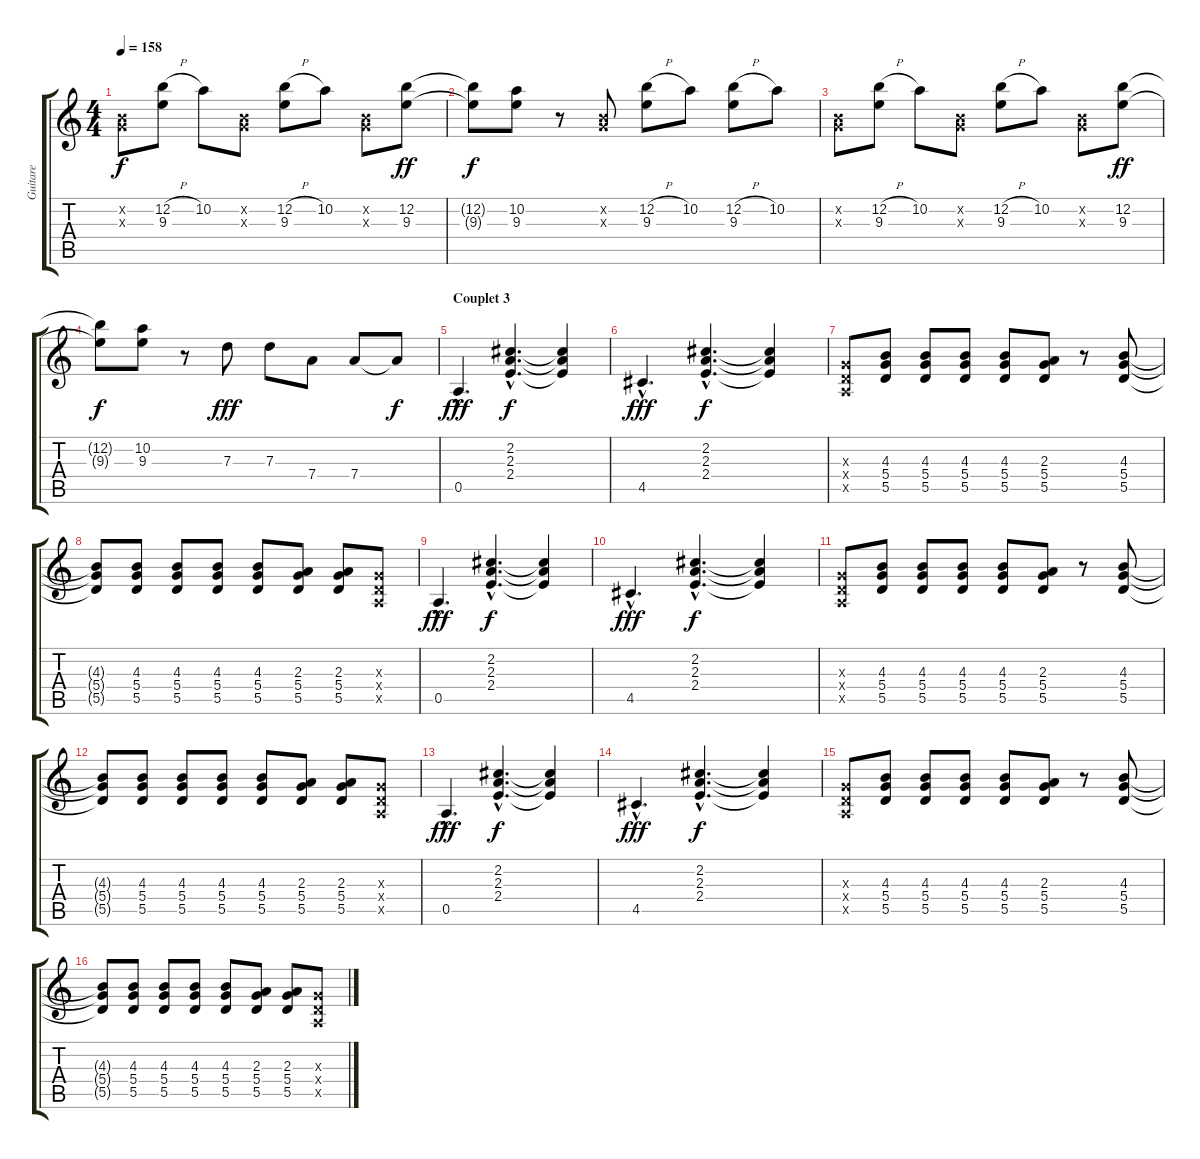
\track ("Guitare" "Guitare") {instrument overdrivenguitar}
\staff {score tabs}
\tuning (E4 B3 G3 D3 A2 E2) {hide}
\ts (4 4)
\tempo 158
\clef g2
\ks c
(0.2{x} 0.3{x}).8{dy f} (12.2{h} 9.3).8 10.2.8 (0.2{x} 0.3{x}).8 (12.2{h} 9.3).8 10.2.8 (0.2{x} 0.3{x}).8 (12.2 9.3).8{dy ff} |
(12.2{t} 9.3{t}).8{dy f} (10.2 9.3).8 r.8 (0.2{x} 0.3{x}).8 (12.2{h} 9.3).8 10.2.8 (12.2{h} 9.3).8 10.2.8 |
(0.2{x} 0.3{x}).8 (12.2{h} 9.3).8 10.2.8 (0.2{x} 0.3{x}).8 (12.2{h} 9.3).8 10.2.8 (0.2{x} 0.3{x}).8 (12.2 9.3).8{dy ff} |
(12.2{t} 9.3{t}).8{dy f} (10.2 9.3).8 r.8 7.3.8{dy fff} 7.3.8 7.4.8 7.4.8 7.4{t}.8{dy f} |
\section ("" "Couplet 3")
0.5{hac}.4{d dy fff} (2.2{hac} 2.3{hac} 2.4{hac}).4{d dy f} (2.2{t} 2.3{t} 2.4{t}).4 |
4.5{hac}.4{d dy fff} (2.2{hac} 2.3{hac} 2.4{hac}).4{d dy f} (2.2{t} 2.3{t} 2.4{t}).4 |
(0.3{x} 0.4{x} 0.5{x}).8 (4.3 5.4 5.5).8 (4.3 5.4 5.5).8 (4.3 5.4 5.5).8 (4.3 5.4 5.5).8 (2.3 5.4 5.5).8 r.8 (4.3 5.4 5.5).8 |
(4.3{t} 5.4{t} 5.5{t}).8 (4.3 5.4 5.5).8 (4.3 5.4 5.5).8 (4.3 5.4 5.5).8 (4.3 5.4 5.5).8 (2.3 5.4 5.5).8 (2.3 5.4 5.5).8 (0.3{x} 0.4{x} 0.5{x}).8 |
0.5{hac}.4{d dy fff} (2.2{hac} 2.3{hac} 2.4{hac}).4{d dy f} (2.2{t} 2.3{t} 2.4{t}).4 |
4.5{hac}.4{d dy fff} (2.2{hac} 2.3{hac} 2.4{hac}).4{d dy f} (2.2{t} 2.3{t} 2.4{t}).4 |
(0.3{x} 0.4{x} 0.5{x}).8 (4.3 5.4 5.5).8 (4.3 5.4 5.5).8 (4.3 5.4 5.5).8 (4.3 5.4 5.5).8 (2.3 5.4 5.5).8 r.8 (4.3 5.4 5.5).8 |
(4.3{t} 5.4{t} 5.5{t}).8 (4.3 5.4 5.5).8 (4.3 5.4 5.5).8 (4.3 5.4 5.5).8 (4.3 5.4 5.5).8 (2.3 5.4 5.5).8 (2.3 5.4 5.5).8 (0.3{x} 0.4{x} 0.5{x}).8 |
0.5{hac}.4{d dy fff} (2.2{hac} 2.3{hac} 2.4{hac}).4{d dy f} (2.2{t} 2.3{t} 2.4{t}).4 |
4.5{hac}.4{d dy fff} (2.2{hac} 2.3{hac} 2.4{hac}).4{d dy f} (2.2{t} 2.3{t} 2.4{t}).4 |
(0.3{x} 0.4{x} 0.5{x}).8 (4.3 5.4 5.5).8 (4.3 5.4 5.5).8 (4.3 5.4 5.5).8 (4.3 5.4 5.5).8 (2.3 5.4 5.5).8 r.8 (4.3 5.4 5.5).8 |
(4.3{t} 5.4{t} 5.5{t}).8 (4.3 5.4 5.5).8 (4.3 5.4 5.5).8 (4.3 5.4 5.5).8 (4.3 5.4 5.5).8 (2.3 5.4 5.5).8 (2.3 5.4 5.5).8 (0.3{x} 0.4{x} 0.5{x}).8
